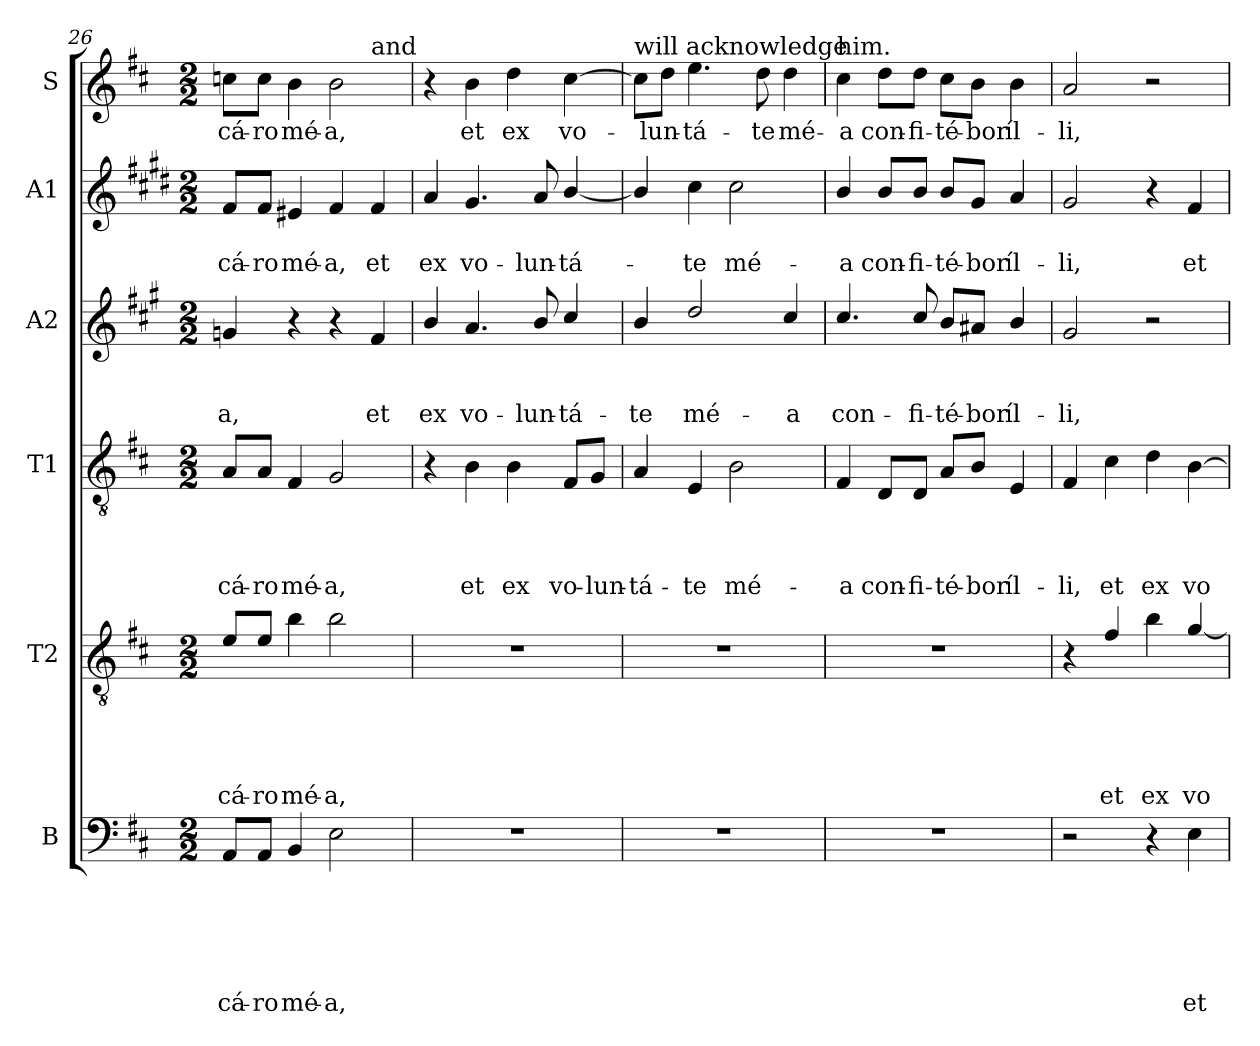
**kern	**text	**text	**text	**text	**text	**text	**kern	**text	**text	**text	**text	**text	**kern	**text	**text	**text	**text	**kern	**text	**text	**text	**kern	**text	**text	**kern	**text
*part6	*part6	*part6	*part6	*part6	*part6	*part6	*part5	*part5	*part5	*part5	*part5	*part5	*part4	*part4	*part4	*part4	*part4	*part3	*part3	*part3	*part3	*part2	*part2	*part2	*part1	*part1
*staff6	*staff6	*staff6	*staff6	*staff6	*staff6	*staff6	*staff5	*staff5	*staff5	*staff5	*staff5	*staff5	*staff4	*staff4	*staff4	*staff4	*staff4	*staff3	*staff3	*staff3	*staff3	*staff2	*staff2	*staff2	*staff1	*staff1
*I"B	*	*	*	*	*	*	*I"T2	*	*	*	*	*	*I"T1	*	*	*	*	*I"A2	*	*	*	*I"A1	*	*	*I"S	*
!!LO:PB:g=z
*clefF4	*	*	*	*	*	*	*clefGv2	*	*	*	*	*	*clefGv2	*	*	*	*	*clefG2	*	*	*	*clefG2	*	*	*clefG2	*
*	*	*	*	*	*	*	*ITrd8c14	*	*	*	*	*	*	*	*	*	*	*ITrd4c7	*	*	*	*ITrd1c2	*	*	*	*
*k[f#c#]	*	*	*	*	*	*	*k[f#c#]	*	*	*	*	*	*k[f#c#]	*	*	*	*	*k[f#c#]	*	*	*	*k[f#c#]	*	*	*k[f#c#]	*
*D:	*	*	*	*	*	*	*D:	*	*	*	*	*	*D:	*	*	*	*	*D:	*	*	*	*D:	*	*	*D:	*
*M2/2	*	*	*	*	*	*	*M2/2	*	*	*	*	*	*M2/2	*	*	*	*	*M2/2	*	*	*	*M2/2	*	*	*M2/2	*
=26	=26	=26	=26	=26	=26	=26	=26	=26	=26	=26	=26	=26	=26	=26	=26	=26	=26	=26	=26	=26	=26	=26	=26	=26	=26	=26
!	!	!	!	!	!	!LO:LY:b	!	!	!	!	!	!LO:LY:b	!	!	!	!	!LO:LY:b	!	!	!	!LO:LY:b	!	!	!LO:LY:b	!	!LO:LY:b
*	*	*	*	*	*	*	*	*	*	*	*	*	*	*	*	*	*	*	*	*	*	*	*	*	*^	*
8AA/L	.	.	.	.	.	cá-	8E/L	.	.	.	.	cá-	8A/L	.	.	.	cá-	4cn/	.	.	-a,	8e/L	.	cá-	8ccn\L	2.ryy	cá-
!	!	!	!	!	!	!LO:LY:b	!	!	!	!	!	!LO:LY:b	!	!	!	!	!LO:LY:b	!	!	!	!	!	!	!LO:LY:b	!	!	!LO:LY:b
8AA/J	.	.	.	.	.	-ro	8E/J	.	.	.	.	-ro	8A/J	.	.	.	-ro	.	.	.	.	8e/J	.	-ro	8cc\J	.	-ro
!	!	!	!	!	!	!LO:LY:b	!	!	!	!	!	!LO:LY:b	!	!	!	!	!LO:LY:b	!	!	!	!	!	!	!LO:LY:b	!	!	!LO:LY:b
4BB/	.	.	.	.	.	mé-	4B\	.	.	.	.	mé-	4F#/	.	.	.	mé-	4r	.	.	.	4d#X/	.	mé-	4b\	.	mé-
!	!	!	!	!	!	!LO:LY:b	!	!	!	!	!	!LO:LY:b	!	!	!	!	!LO:LY:b	!	!	!	!	!	!	!LO:LY:b	!	!	!LO:LY:b
2E\	.	.	.	.	.	-a,	2B\	.	.	.	.	-a,	2G/	.	.	.	-a,	4r	.	.	.	4e/	.	-a,	2b\	.	-a,
!	!	!	!	!	!	!	!	!	!	!	!	!	!	!	!	!	!	!	!	!	!	!	!	!	!	!LO:TX:a:t=and	!
!	!	!	!	!	!	!	!	!	!	!	!	!	!	!	!	!	!	!	!	!	!LO:LY:b	!	!	!LO:LY:b	!	!	!
.	.	.	.	.	.	.	.	.	.	.	.	.	.	.	.	.	.	4B/	.	.	et	4e/	.	et	.	4ryy	.
=27	=27	=27	=27	=27	=27	=27	=27	=27	=27	=27	=27	=27	=27	=27	=27	=27	=27	=27	=27	=27	=27	=27	=27	=27	=27	=27	=27
!	!	!	!	!	!	!	!	!	!	!	!	!	!	!	!	!	!	!	!	!	!	!	!	!	!LO:TX:a:t=of my own will, I	!	!
!	!	!	!	!	!	!	!	!	!	!	!	!	!	!	!	!	!	!	!	!	!LO:LY:b	!	!	!LO:LY:b	!	!	!
*	*	*	*	*	*	*	*	*	*	*	*	*	*	*	*	*	*	*	*	*	*	*	*	*	*v	*v	*
1r	.	.	.	.	.	.	1r	.	.	.	.	.	4r	.	.	.	.	4e/	.	.	ex	4g/	.	ex	4r	.
!	!	!	!	!	!	!	!	!	!	!	!	!	!	!	!	!	!LO:LY:b	!	!	!	!LO:LY:b	!	!	!LO:LY:b	!	!LO:LY:b
.	.	.	.	.	.	.	.	.	.	.	.	.	4B\	.	.	.	et	4.d/	.	.	vo-	4.f#/	.	vo-	4b\	et
!	!	!	!	!	!	!	!	!	!	!	!	!	!	!	!	!	!LO:LY:b	!	!	!	!	!	!	!	!	!LO:LY:b
.	.	.	.	.	.	.	.	.	.	.	.	.	4B\	.	.	.	ex	.	.	.	.	.	.	.	4dd\	ex
!	!	!	!	!	!	!	!	!	!	!	!	!	!	!	!	!	!	!	!	!	!LO:LY:b	!	!	!LO:LY:b	!	!
.	.	.	.	.	.	.	.	.	.	.	.	.	.	.	.	.	.	8e/	.	.	-lun-	8g/	.	-lun-	.	.
!	!	!	!	!	!	!	!	!	!	!	!	!	!	!	!	!	!LO:LY:b	!	!	!	!LO:LY:b	!	!	!LO:LY:b	!	!LO:LY:b
.	.	.	.	.	.	.	.	.	.	.	.	.	8F#/L	.	.	.	vo-	4f#/	.	.	-tá-	[4a/	.	-tá-	[4cc#\	vo-
!	!	!	!	!	!	!	!	!	!	!	!	!	!	!	!	!	!LO:LY:b	!	!	!	!	!	!	!	!	!
.	.	.	.	.	.	.	.	.	.	.	.	.	8G/J	.	.	.	-lun-	.	.	.	.	.	.	.	.	.
=28	=28	=28	=28	=28	=28	=28	=28	=28	=28	=28	=28	=28	=28	=28	=28	=28	=28	=28	=28	=28	=28	=28	=28	=28	=28	=28
!	!	!	!	!	!	!	!	!	!	!	!	!	!	!	!	!	!	!	!	!	!	!	!	!	!LO:TX:a:t=will acknowledge	!
!	!	!	!	!	!	!	!	!	!	!	!	!	!	!	!	!	!LO:LY:b	!	!	!	!LO:LY:b	!	!	!	!	!
1r	.	.	.	.	.	.	1r	.	.	.	.	.	4A/	.	.	.	-tá-	4e/	.	.	-te	4a/]	.	.	8cc#\L]	.
!	!	!	!	!	!	!	!	!	!	!	!	!	!	!	!	!	!	!	!	!	!	!	!	!	!	!LO:LY:b
.	.	.	.	.	.	.	.	.	.	.	.	.	.	.	.	.	.	.	.	.	.	.	.	.	8dd\J	-lun-
!	!	!	!	!	!	!	!	!	!	!	!	!	!	!	!	!	!LO:LY:b	!	!	!	!LO:LY:b	!	!	!LO:LY:b	!	!LO:LY:b
.	.	.	.	.	.	.	.	.	.	.	.	.	4E/	.	.	.	-te	2g/	.	.	mé-	4b\	.	-te	4.ee\	-tá-
!	!	!	!	!	!	!	!	!	!	!	!	!	!	!	!	!	!LO:LY:b	!	!	!	!	!	!	!LO:LY:b	!	!
.	.	.	.	.	.	.	.	.	.	.	.	.	2B\	.	.	.	mé-	.	.	.	.	2b\	.	mé-	.	.
!	!	!	!	!	!	!	!	!	!	!	!	!	!	!	!	!	!	!	!	!	!	!	!	!	!	!LO:LY:b
.	.	.	.	.	.	.	.	.	.	.	.	.	.	.	.	.	.	.	.	.	.	.	.	.	8dd\	-te
!	!	!	!	!	!	!	!	!	!	!	!	!	!	!	!	!	!	!	!	!	!LO:LY:b	!	!	!	!	!LO:LY:b
.	.	.	.	.	.	.	.	.	.	.	.	.	.	.	.	.	.	4f#/	.	.	-a	.	.	.	4dd\	mé-
=29	=29	=29	=29	=29	=29	=29	=29	=29	=29	=29	=29	=29	=29	=29	=29	=29	=29	=29	=29	=29	=29	=29	=29	=29	=29	=29
!	!	!	!	!	!	!	!	!	!	!	!	!	!	!	!	!	!	!	!	!	!	!	!	!	!LO:TX:a:t=him.	!
!	!	!	!	!	!	!	!	!	!	!	!	!	!	!	!	!	!LO:LY:b	!	!	!	!LO:LY:b	!	!	!LO:LY:b	!	!LO:LY:b
1r	.	.	.	.	.	.	1r	.	.	.	.	.	4F#/	.	.	.	-a	4.f#/	.	.	con-	4a/	.	-a	4cc#\	-a
!	!	!	!	!	!	!	!	!	!	!	!	!	!	!	!	!	!LO:LY:b	!	!	!	!	!	!	!LO:LY:b	!	!LO:LY:b
.	.	.	.	.	.	.	.	.	.	.	.	.	8D/L	.	.	.	con-	.	.	.	.	8a/L	.	con-	8dd\L	con-
!	!	!	!	!	!	!	!	!	!	!	!	!	!	!	!	!	!LO:LY:b	!	!	!	!LO:LY:b	!	!	!LO:LY:b	!	!LO:LY:b
.	.	.	.	.	.	.	.	.	.	.	.	.	8D/J	.	.	.	-fi-	8f#/	.	.	-fi-	8a/J	.	-fi-	8dd\J	-fi-
!	!	!	!	!	!	!	!	!	!	!	!	!	!	!	!	!	!LO:LY:b	!	!	!	!LO:LY:b	!	!	!LO:LY:b	!	!LO:LY:b
.	.	.	.	.	.	.	.	.	.	.	.	.	8A/L	.	.	.	-té-	8e/L	.	.	-té-	8a/L	.	-té-	8cc#\L	-té-
!	!	!	!	!	!	!	!	!	!	!	!	!	!	!	!	!	!LO:LY:b	!	!	!	!LO:LY:b	!	!	!LO:LY:b	!	!LO:LY:b
.	.	.	.	.	.	.	.	.	.	.	.	.	8B/J	.	.	.	-bor	8d#X/J	.	.	-bor	8f#/J	.	-bor	8b\J	-bor
!	!	!	!	!	!	!	!	!	!	!	!	!	!	!	!	!	!LO:LY:b	!	!	!	!LO:LY:b	!	!	!LO:LY:b	!	!LO:LY:b
.	.	.	.	.	.	.	.	.	.	.	.	.	4E/	.	.	.	íl-	4e/	.	.	íl-	4g/	.	íl-	4b\	íl-
=30	=30	=30	=30	=30	=30	=30	=30	=30	=30	=30	=30	=30	=30	=30	=30	=30	=30	=30	=30	=30	=30	=30	=30	=30	=30	=30
!	!	!	!	!	!	!	!	!	!	!	!	!	!	!	!	!	!LO:LY:b	!	!	!	!LO:LY:b	!	!	!LO:LY:b	!	!LO:LY:b
2r	.	.	.	.	.	.	4r	.	.	.	.	.	4F#/	.	.	.	-li,	2c#/	.	.	-li,	2f#/	.	-li,	2a/	-li,
!	!	!	!	!	!	!	!	!	!	!	!	!LO:LY:b	!	!	!	!	!LO:LY:b	!	!	!	!	!	!	!	!	!
.	.	.	.	.	.	.	4F#/	.	.	.	.	et	4c#\	.	.	.	et	.	.	.	.	.	.	.	.	.
!	!	!	!	!	!	!	!	!	!	!	!	!LO:LY:b	!	!	!	!	!LO:LY:b	!	!	!	!	!	!	!	!	!
4r	.	.	.	.	.	.	4B\	.	.	.	.	ex	4d\	.	.	.	ex	2r	.	.	.	4r	.	.	2r	.
!	!	!	!	!	!	!LO:LY:b	!	!	!	!	!	!LO:LY:b	!	!	!	!	!LO:LY:b	!	!	!	!	!	!	!LO:LY:b	!	!
4E\	.	.	.	.	.	et	[4G/	.	.	.	.	vo-	[4B\	.	.	.	vo-	.	.	.	.	4e/	.	et	.	.
=	=	=	=	=	=	=	=	=	=	=	=	=	=	=	=	=	=	=	=	=	=	=	=	=	=	=
*-	*-	*-	*-	*-	*-	*-	*-	*-	*-	*-	*-	*-	*-	*-	*-	*-	*-	*-	*-	*-	*-	*-	*-	*-	*-	*-
